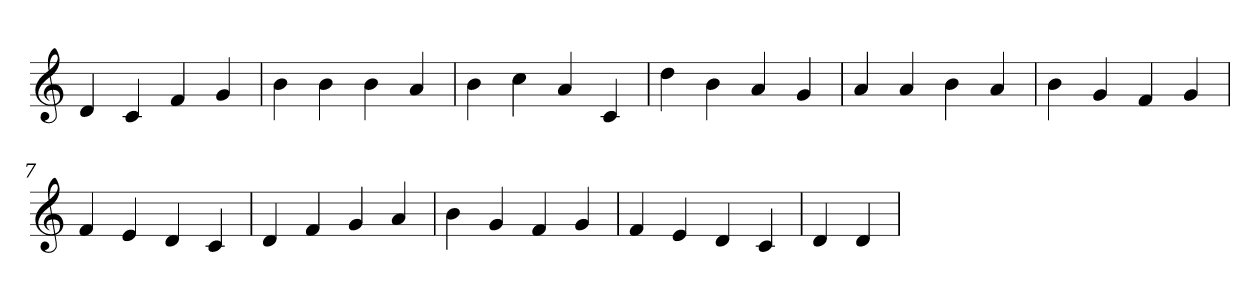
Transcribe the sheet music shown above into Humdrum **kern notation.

**kern
*part1
*staff1
*clefG2
=1
4d
4c
4f
4g
=2
4b
4b
4b
4a
=3
4b
4cc
4a
4c
=4
4dd
4b
4a
4g
=5
4a
4a
4b
4a
=6
4b
4g
4f
4g
=7
4f
4e
4d
4c
=8
4d
4f
4g
4a
=9
4b
4g
4f
4g
=10
4f
4e
4d
4c
=11
4d
4d
=
*-
